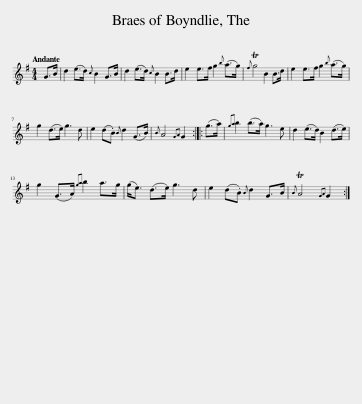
X:1
L:1/8
Q:1/4=88
M:4/4
I:linebreak $
K:G
V:1 treble
V:1
 G>B | d2 (e>d){c} B2 G>B | d2 (e>d){c} B2 B>d | e2 e>f g2{b} (a>g) |{f} Tg4 B2 B>d | %5
 e2 e>f g2{b} (a>g) |$ g2 (d>e) g3 d | e2 (d.B){B} d2 (G>B) |{B} A4{GA} G2 :: (g>a) | %10
{ga} b2 (b>a) g3 e | d2 (e>d) B2 (d>e) |$ g2 (G>A){ga} b2 a>g | (g<e) (d>e) g3 d | e2 (d.B){B} d2 G>B | %15
{B} TA4{GA} G2 :| %16
